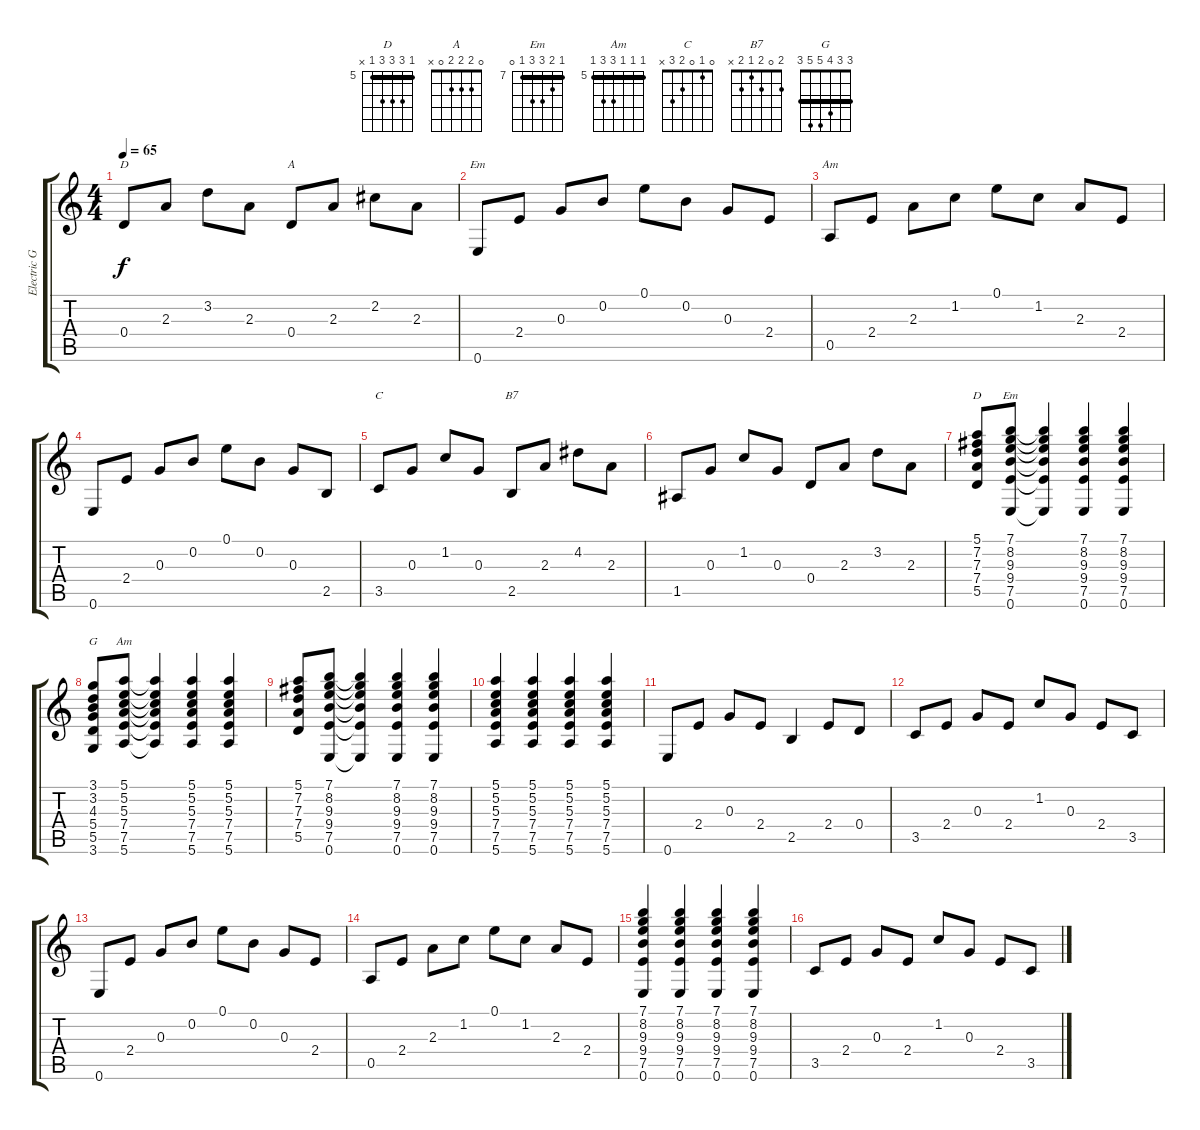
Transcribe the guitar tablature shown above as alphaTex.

\track ("Electric Guitar 2" "Electric G") {instrument electricguitarclean}
\staff {score tabs}
\tuning (E4 B3 G3 D3 A2 E2) {hide}
\chord ("D" 2 3 2 0 x x)
\chord ("A" 0 2 2 2 0 x)
\chord ("Em" 3 5 4 5 x 0)
\chord ("Am" 0 1 2 2 0 x)
\chord ("C" 0 1 0 2 3 x)
\chord ("B7" 2 0 2 1 2 x)
\chord ("D" 5 7 7 7 5 x) {firstfret 5 barre 5}
\chord ("Em" 7 8 9 9 7 0) {firstfret 7 barre 7}
\chord ("G" 3 3 4 5 5 3) {barre 3}
\chord ("Am" 5 5 5 7 7 5) {firstfret 5 barre 5}
\ts (4 4)
\tempo 65
\clef g2
\ks c
0.4.8{ch "D" dy f} 2.3.8 3.2.8 2.3.8 0.4.8{ch "A"} 2.3.8 2.2.8 2.3.8 |
0.6.8{ch "Em"} 2.4.8 0.3.8 0.2.8 0.1.8 0.2.8 0.3.8 2.4.8 |
0.5.8{ch "Am"} 2.4.8 2.3.8 1.2.8 0.1.8 1.2.8 2.3.8 2.4.8 |
0.6.8 2.4.8 0.3.8 0.2.8 0.1.8 0.2.8 0.3.8 2.5.8 |
3.5.8{ch "C"} 0.3.8 1.2.8 0.3.8 2.5.8{ch "B7"} 2.3.8 4.2.8 2.3.8 |
1.5.8 0.3.8 1.2.8 0.3.8 0.4.8 2.3.8 3.2.8 2.3.8 |
(5.1 7.2 7.3 7.4 5.5).8{ch "D"} (7.1 8.2 9.3 9.4 7.5 0.6).8{ch "Em"} (7.1{t} 8.2{t} 9.3{t} 9.4{t} 7.5{t} 0.6{t}).4 (7.1 8.2 9.3 9.4 7.5 0.6).4 (7.1 8.2 9.3 9.4 7.5 0.6).4 |
(3.1 3.2 4.3 5.4 5.5 3.6).8{ch "G"} (5.1 5.2 5.3 7.4 7.5 5.6).8{ch "Am"} (5.1{t} 5.2{t} 5.3{t} 7.4{t} 7.5{t} 5.6{t}).4 (5.1 5.2 5.3 7.4 7.5 5.6).4 (5.1 5.2 5.3 7.4 7.5 5.6).4 |
(5.1 7.2 7.3 7.4 5.5).8 (7.1 8.2 9.3 9.4 7.5 0.6).8 (7.1{t} 8.2{t} 9.3{t} 9.4{t} 7.5{t} 0.6{t}).4 (7.1 8.2 9.3 9.4 7.5 0.6).4 (7.1 8.2 9.3 9.4 7.5 0.6).4 |
(5.1 5.2 5.3 7.4 7.5 5.6).4 (5.1 5.2 5.3 7.4 7.5 5.6).4 (5.1 5.2 5.3 7.4 7.5 5.6).4 (5.1 5.2 5.3 7.4 7.5 5.6).4 |
0.6.8 2.4.8 0.3.8 2.4.8 2.5.4 2.4.8 0.4.8 |
3.5.8 2.4.8 0.3.8 2.4.8 1.2.8 0.3.8 2.4.8 3.5.8 |
0.6.8 2.4.8 0.3.8 0.2.8 0.1.8 0.2.8 0.3.8 2.4.8 |
0.5.8 2.4.8 2.3.8 1.2.8 0.1.8 1.2.8 2.3.8 2.4.8 |
(7.1 8.2 9.3 9.4 7.5 0.6).4 (7.1 8.2 9.3 9.4 7.5 0.6).4 (7.1 8.2 9.3 9.4 7.5 0.6).4 (7.1 8.2 9.3 9.4 7.5 0.6).4 |
3.5.8 2.4.8 0.3.8 2.4.8 1.2.8 0.3.8 2.4.8 3.5.8
